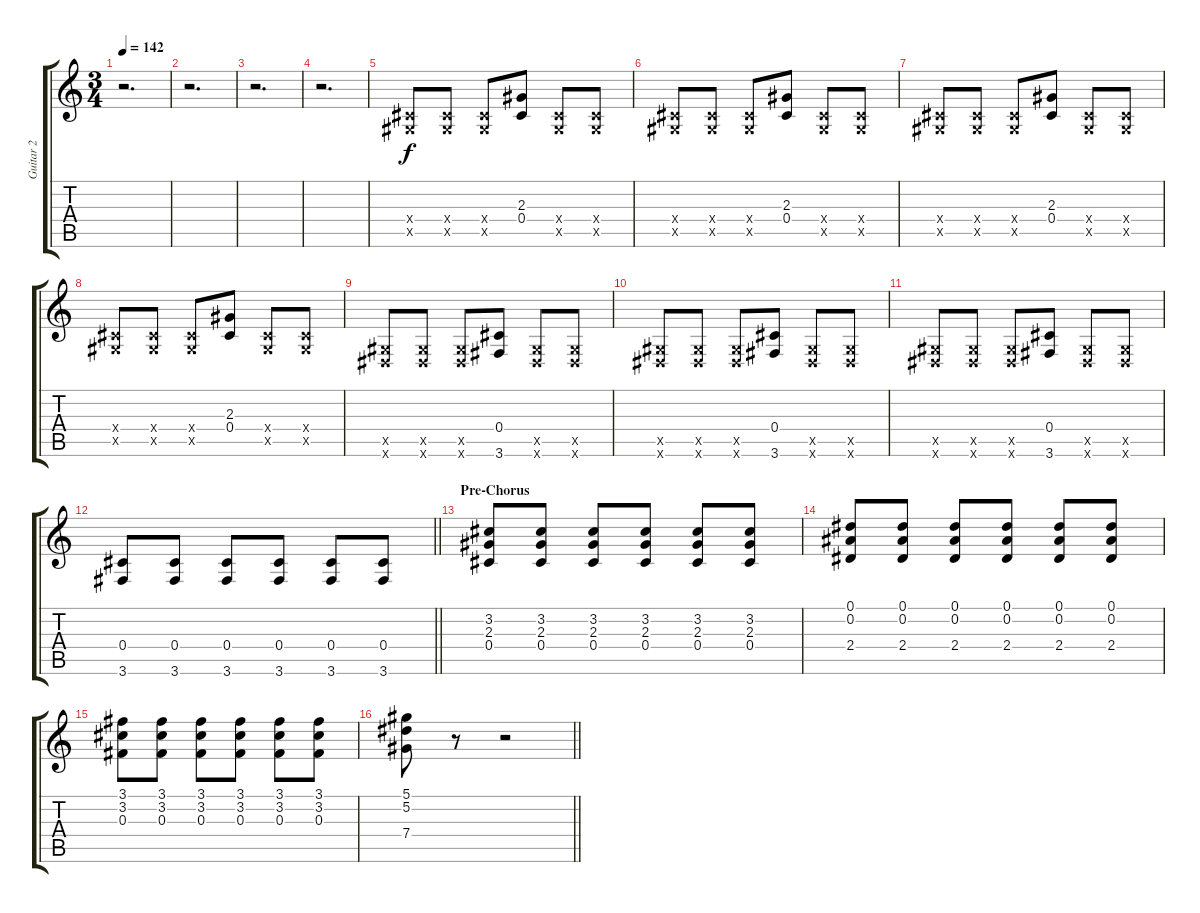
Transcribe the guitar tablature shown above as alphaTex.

\track ("Guitar 2" "Guitar 2") {instrument distortionguitar}
\staff {score tabs}
\tuning (Eb4 Bb3 Gb3 Db3 Ab2 Eb2) {hide}
\ts (3 4)
\tempo 142
\clef g2
\ks c
r.2{d dy f volume 12} |
r.2{d} |
r.2{d} |
r.2{d} |
(0.4{x} 0.5{x}).8 (0.4{x} 0.5{x}).8 (0.4{x} 0.5{x}).8 (2.3 0.4).8 (0.4{x} 0.5{x}).8 (0.4{x} 0.5{x}).8 |
(0.4{x} 0.5{x}).8 (0.4{x} 0.5{x}).8 (0.4{x} 0.5{x}).8 (2.3 0.4).8 (0.4{x} 0.5{x}).8 (0.4{x} 0.5{x}).8 |
(0.4{x} 0.5{x}).8 (0.4{x} 0.5{x}).8 (0.4{x} 0.5{x}).8 (2.3 0.4).8 (0.4{x} 0.5{x}).8 (0.4{x} 0.5{x}).8 |
(0.4{x} 0.5{x}).8 (0.4{x} 0.5{x}).8 (0.4{x} 0.5{x}).8 (2.3 0.4).8 (0.4{x} 0.5{x}).8 (0.4{x} 0.5{x}).8 |
(0.5{x} 0.6{x}).8 (0.5{x} 0.6{x}).8 (0.5{x} 0.6{x}).8 (0.4 3.6).8 (0.5{x} 0.6{x}).8 (0.5{x} 0.6{x}).8 |
(0.5{x} 0.6{x}).8 (0.5{x} 0.6{x}).8 (0.5{x} 0.6{x}).8 (0.4 3.6).8 (0.5{x} 0.6{x}).8 (0.5{x} 0.6{x}).8 |
(0.5{x} 0.6{x}).8 (0.5{x} 0.6{x}).8 (0.5{x} 0.6{x}).8 (0.4 3.6).8 (0.5{x} 0.6{x}).8 (0.5{x} 0.6{x}).8 |
\barLineRight lightlight
(0.4 3.6).8 (0.4 3.6).8 (0.4 3.6).8 (0.4 3.6).8 (0.4 3.6).8 (0.4 3.6).8 |
\section ("" "Pre-Chorus")
(3.2 2.3 0.4).8 (3.2 2.3 0.4).8 (3.2 2.3 0.4).8 (3.2 2.3 0.4).8 (3.2 2.3 0.4).8 (3.2 2.3 0.4).8 |
(0.1 0.2 2.4).8 (0.1 0.2 2.4).8 (0.1 0.2 2.4).8 (0.1 0.2 2.4).8 (0.1 0.2 2.4).8 (0.1 0.2 2.4).8 |
(3.1 3.2 0.3).8 (3.1 3.2 0.3).8 (3.1 3.2 0.3).8 (3.1 3.2 0.3).8 (3.1 3.2 0.3).8 (3.1 3.2 0.3).8 |
\barLineRight lightlight
(5.1 5.2 7.4).8 r.8 r.2
